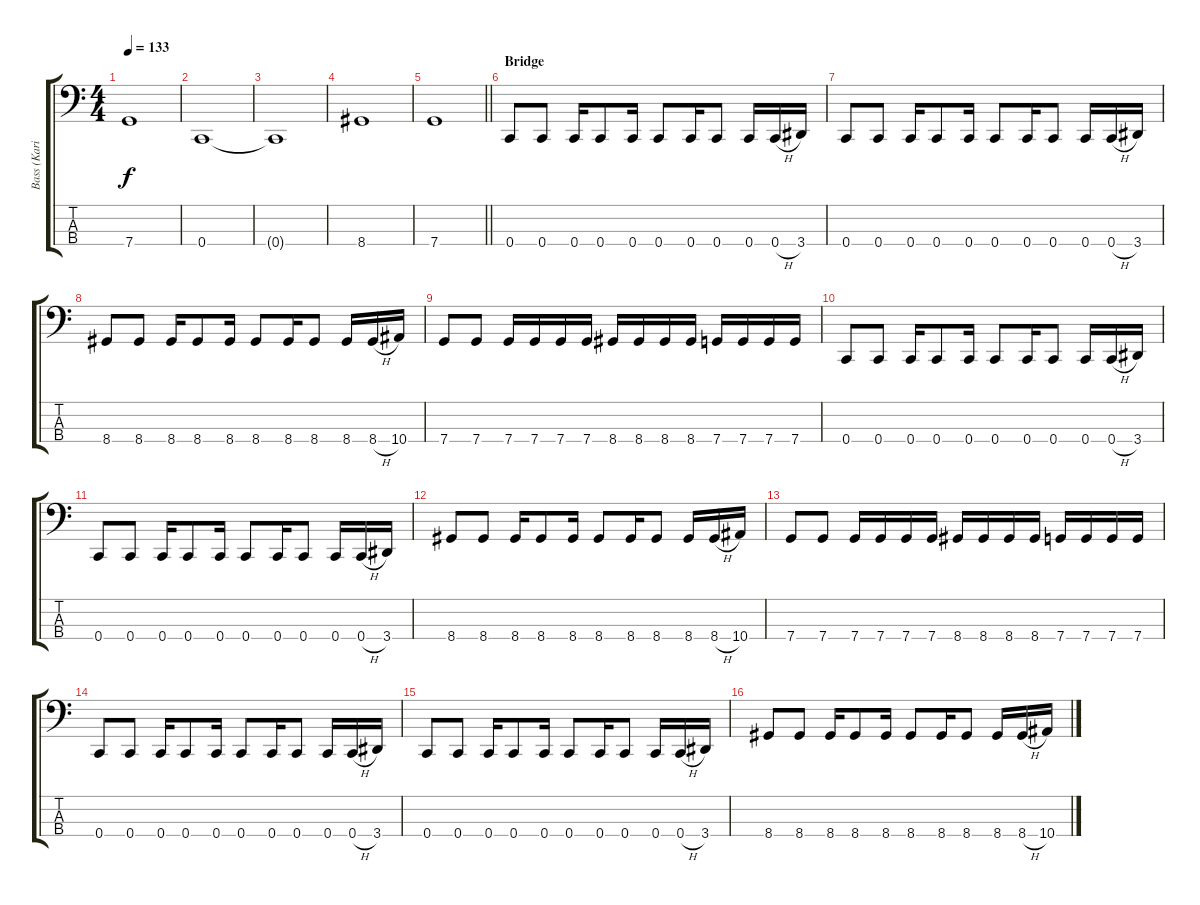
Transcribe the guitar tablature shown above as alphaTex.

\track ("Bass (Karin)" "Bass (Kari") {instrument electricbasspick}
\staff {score tabs}
\tuning (F2 C2 G1 C1) {hide}
\ts (4 4)
\tempo 133
\clef f4
\ks c
7.4.1{dy f} |
0.4.1 |
0.4{t}.1 |
8.4.1 |
\barLineRight lightlight
7.4.1 |
\section ("" "Bridge")
0.4.8 0.4.8 0.4.16 0.4.8 0.4.16 0.4.8 0.4.16 0.4.8 0.4.16 0.4{h}.16 3.4.16 |
0.4.8 0.4.8 0.4.16 0.4.8 0.4.16 0.4.8 0.4.16 0.4.8 0.4.16 0.4{h}.16 3.4.16 |
8.4.8 8.4.8 8.4.16 8.4.8 8.4.16 8.4.8 8.4.16 8.4.8 8.4.16 8.4{h}.16 10.4.16 |
7.4.8 7.4.8 7.4.16 7.4.16 7.4.16 7.4.16 8.4.16 8.4.16 8.4.16 8.4.16 7.4.16 7.4.16 7.4.16 7.4.16 |
0.4.8 0.4.8 0.4.16 0.4.8 0.4.16 0.4.8 0.4.16 0.4.8 0.4.16 0.4{h}.16 3.4.16 |
0.4.8 0.4.8 0.4.16 0.4.8 0.4.16 0.4.8 0.4.16 0.4.8 0.4.16 0.4{h}.16 3.4.16 |
8.4.8 8.4.8 8.4.16 8.4.8 8.4.16 8.4.8 8.4.16 8.4.8 8.4.16 8.4{h}.16 10.4.16 |
7.4.8 7.4.8 7.4.16 7.4.16 7.4.16 7.4.16 8.4.16 8.4.16 8.4.16 8.4.16 7.4.16 7.4.16 7.4.16 7.4.16 |
0.4.8 0.4.8 0.4.16 0.4.8 0.4.16 0.4.8 0.4.16 0.4.8 0.4.16 0.4{h}.16 3.4.16 |
0.4.8 0.4.8 0.4.16 0.4.8 0.4.16 0.4.8 0.4.16 0.4.8 0.4.16 0.4{h}.16 3.4.16 |
8.4.8 8.4.8 8.4.16 8.4.8 8.4.16 8.4.8 8.4.16 8.4.8 8.4.16 8.4{h}.16 10.4.16
